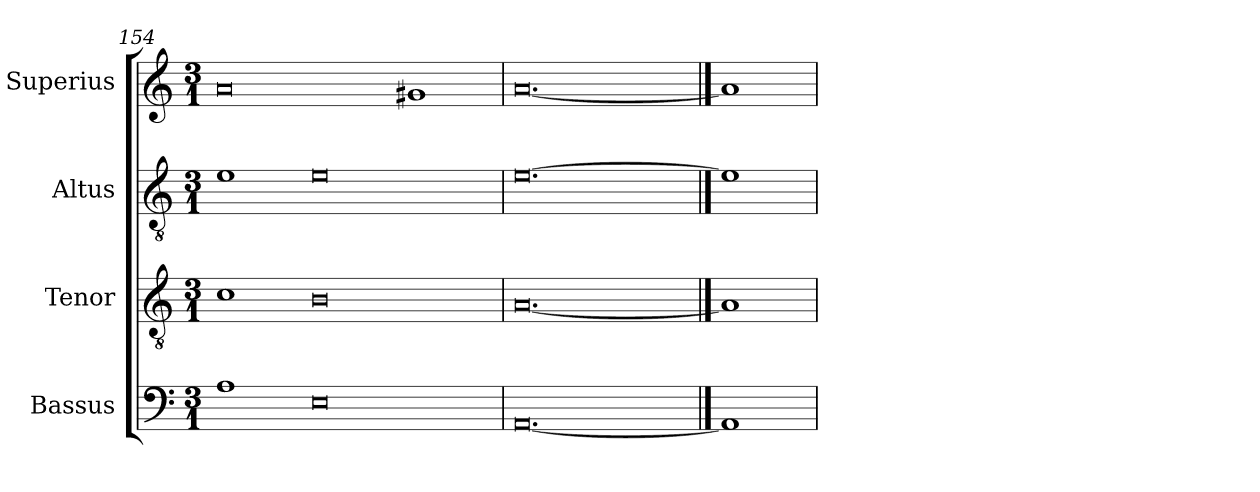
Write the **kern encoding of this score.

**kern	**kern	**kern	**kern
*part4	*part3	*part2	*part1
*staff4	*staff3	*staff2	*staff1
*I"Bassus	*I"Tenor	*I"Altus	*I"Superius
*I'B	*I'T	*I'A	*I'S
*clefF4	*clefGv2	*clefGv2	*clefG2
*k[]	*k[]	*k[]	*k[]
*C:	*C:	*C:	*C:
*M3/1	*M3/1	*M3/1	*M3/1
=154	=154	=154	=154
1A	1c	1e	0a
0E	0B	0e	.
.	.	.	1g#X
=155	=155	=155	=155
[0.AA	[0.A	[0.e	[0.a
==156	==156	==156	==156
1AA]	1A]	1e]	1a]
=	=	=	=
*-	*-	*-	*-
